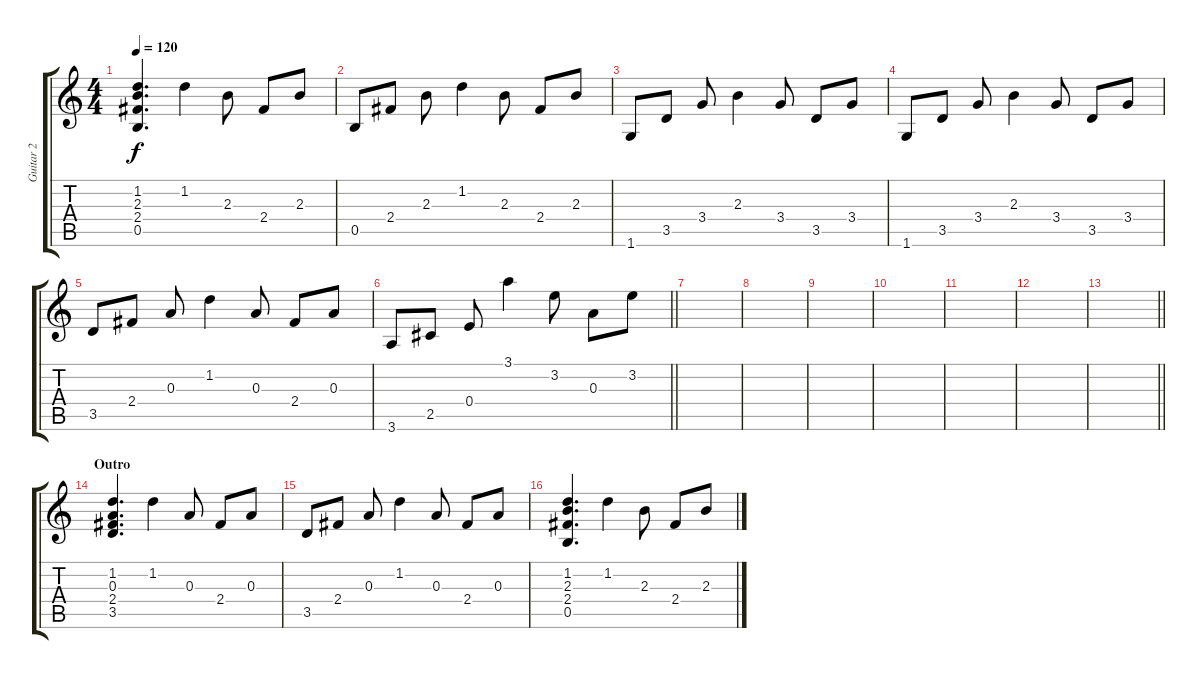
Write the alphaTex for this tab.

\track ("Guitar 2" "Guitar 2") {instrument acousticguitarsteel}
\staff {score tabs}
\tuning (Gb4 Db4 A3 E3 B2 Gb2) {hide}
\ts (4 4)
\tempo 120
\clef g2
\ks c
(1.2 2.3 2.4 0.5).4{d dy f} 1.2.4 2.3.8 2.4.8 2.3.8 |
0.5.8 2.4.8 2.3.8 1.2.4 2.3.8 2.4.8 2.3.8 |
1.6.8 3.5.8 3.4.8 2.3.4 3.4.8 3.5.8 3.4.8 |
1.6.8 3.5.8 3.4.8 2.3.4 3.4.8 3.5.8 3.4.8 |
3.5.8 2.4.8 0.3.8 1.2.4 0.3.8 2.4.8 0.3.8 |
\barLineRight lightlight
3.6.8 2.5.8 0.4.8 3.1.4 3.2.8 0.3.8 3.2.8 |
|
|
|
|
|
|
\barLineRight lightlight
|
\section ("" "Outro")
(1.2 0.3 2.4 3.5).4{d} 1.2.4 0.3.8 2.4.8 0.3.8 |
3.5.8 2.4.8 0.3.8 1.2.4 0.3.8 2.4.8 0.3.8 |
(1.2 2.3 2.4 0.5).4{d} 1.2.4 2.3.8 2.4.8 2.3.8
